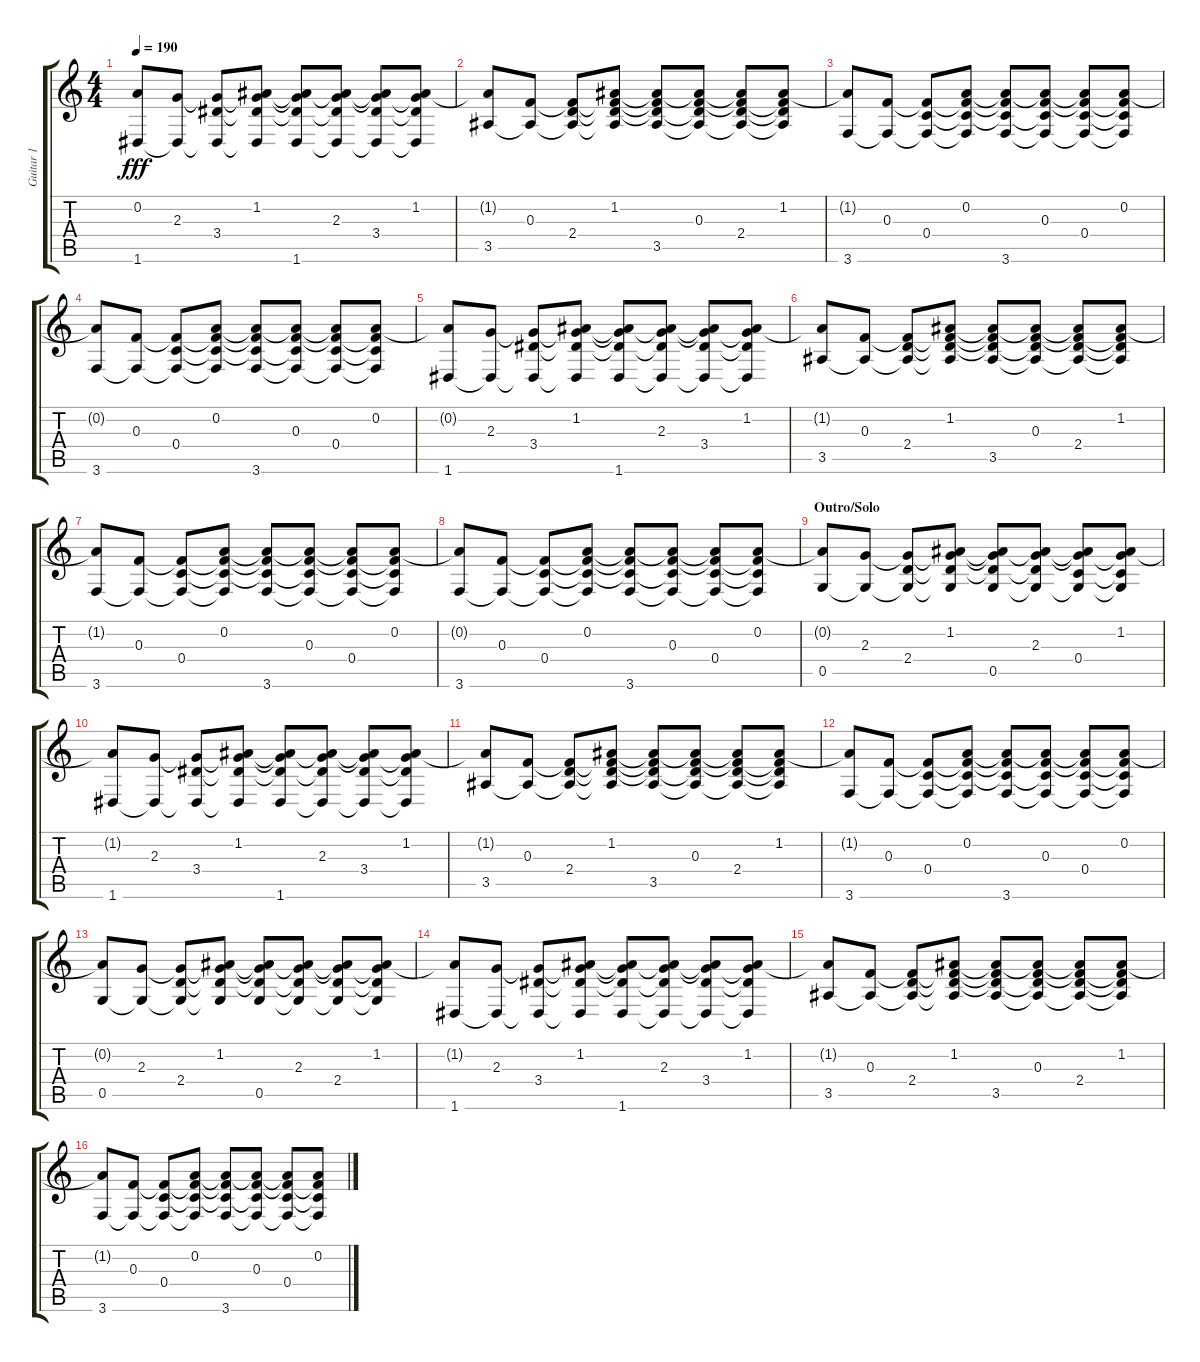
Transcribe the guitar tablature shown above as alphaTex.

\track ("Guitar 1" "Guitar 1") {instrument acousticguitarnylon}
\staff {score tabs}
\tuning (D4 A3 F3 C3 G2 D2) {hide}
\ts (4 4)
\tempo 190
\clef g2
\ks c
(0.2{t} 1.6).8{dy fff} (2.3 1.6{t}).8 (2.3{t} 3.4 1.6{t}).8 (1.2 2.3{t} 3.4{t} 1.6{t}).8 (1.2{t} 2.3{t} 3.4{t} 1.6).8 (1.2{t} 2.3 3.4{t} 1.6{t}).8 (1.2{t} 2.3{t} 3.4 1.6{t}).8 (1.2 2.3{t} 3.4{t} 1.6{t}).8 |
(1.2{t} 3.5).8 (0.3 3.5{t}).8 (0.3{t} 2.4 3.5{t}).8 (1.2 0.3{t} 2.4{t} 3.5{t}).8 (1.2{t} 0.3{t} 2.4{t} 3.5).8 (1.2{t} 0.3 2.4{t} 3.5{t}).8 (1.2{t} 0.3{t} 2.4 3.5{t}).8 (1.2 0.3{t} 2.4{t} 3.5{t}).8 |
(1.2{t} 3.6).8 (0.3 3.6{t}).8 (0.3{t} 0.4 3.6{t}).8 (0.2 0.3{t} 0.4{t} 3.6{t}).8 (0.2{t} 0.3{t} 0.4{t} 3.6).8 (0.2{t} 0.3 0.4{t} 3.6{t}).8 (0.2{t} 0.3{t} 0.4 3.6{t}).8 (0.2 0.3{t} 0.4{t} 3.6{t}).8 |
(0.2{t} 3.6).8 (0.3 3.6{t}).8 (0.3{t} 0.4 3.6{t}).8 (0.2 0.3{t} 0.4{t} 3.6{t}).8 (0.2{t} 0.3{t} 0.4{t} 3.6).8 (0.2{t} 0.3 0.4{t} 3.6{t}).8 (0.2{t} 0.3{t} 0.4 3.6{t}).8 (0.2 0.3{t} 0.4{t} 3.6{t}).8 |
(0.2{t} 1.6).8 (2.3 1.6{t}).8 (2.3{t} 3.4 1.6{t}).8 (1.2 2.3{t} 3.4{t} 1.6{t}).8 (1.2{t} 2.3{t} 3.4{t} 1.6).8 (1.2{t} 2.3 3.4{t} 1.6{t}).8 (1.2{t} 2.3{t} 3.4 1.6{t}).8 (1.2 2.3{t} 3.4{t} 1.6{t}).8 |
(1.2{t} 3.5).8 (0.3 3.5{t}).8 (0.3{t} 2.4 3.5{t}).8 (1.2 0.3{t} 2.4{t} 3.5{t}).8 (1.2{t} 0.3{t} 2.4{t} 3.5).8 (1.2{t} 0.3 2.4{t} 3.5{t}).8 (1.2{t} 0.3{t} 2.4 3.5{t}).8 (1.2 0.3{t} 2.4{t} 3.5{t}).8 |
(1.2{t} 3.6).8 (0.3 3.6{t}).8 (0.3{t} 0.4 3.6{t}).8 (0.2 0.3{t} 0.4{t} 3.6{t}).8 (0.2{t} 0.3{t} 0.4{t} 3.6).8 (0.2{t} 0.3 0.4{t} 3.6{t}).8 (0.2{t} 0.3{t} 0.4 3.6{t}).8 (0.2 0.3{t} 0.4{t} 3.6{t}).8 |
(0.2{t} 3.6).8 (0.3 3.6{t}).8 (0.3{t} 0.4 3.6{t}).8 (0.2 0.3{t} 0.4{t} 3.6{t}).8 (0.2{t} 0.3{t} 0.4{t} 3.6).8 (0.2{t} 0.3 0.4{t} 3.6{t}).8 (0.2{t} 0.3{t} 0.4 3.6{t}).8 (0.2 0.3{t} 0.4{t} 3.6{t}).8 |
\section ("" "Outro/Solo")
(0.2{t} 0.5).8 (2.3 0.5{t}).8 (2.3{t} 2.4 0.5{t}).8 (1.2 2.3{t} 2.4{t} 0.5{t}).8 (1.2{t} 2.3{t} 2.4{t} 0.5).8 (1.2{t} 2.3 2.4{t} 0.5{t}).8 (1.2{t} 2.3{t} 0.4 0.5{t}).8 (1.2 2.3{t} 0.4{t} 0.5{t}).8 |
(1.2{t} 1.6).8 (2.3 1.6{t}).8 (2.3{t} 3.4 1.6{t}).8 (1.2 2.3{t} 3.4{t} 1.6{t}).8 (1.2{t} 2.3{t} 3.4{t} 1.6).8 (1.2{t} 2.3 3.4{t} 1.6{t}).8 (1.2{t} 2.3{t} 3.4 1.6{t}).8 (1.2 2.3{t} 3.4{t} 1.6{t}).8 |
(1.2{t} 3.5).8 (0.3 3.5{t}).8 (0.3{t} 2.4 3.5{t}).8 (1.2 0.3{t} 2.4{t} 3.5{t}).8 (1.2{t} 0.3{t} 2.4{t} 3.5).8 (1.2{t} 0.3 2.4{t} 3.5{t}).8 (1.2{t} 0.3{t} 2.4 3.5{t}).8 (1.2 0.3{t} 2.4{t} 3.5{t}).8 |
(1.2{t} 3.6).8 (0.3 3.6{t}).8 (0.3{t} 0.4 3.6{t}).8 (0.2 0.3{t} 0.4{t} 3.6{t}).8 (0.2{t} 0.3{t} 0.4{t} 3.6).8 (0.2{t} 0.3 0.4{t} 3.6{t}).8 (0.2{t} 0.3{t} 0.4 3.6{t}).8 (0.2 0.3{t} 0.4{t} 3.6{t}).8 |
(0.2{t} 0.5).8 (2.3 0.5{t}).8 (2.3{t} 2.4 0.5{t}).8 (1.2 2.3{t} 2.4{t} 0.5{t}).8 (1.2{t} 2.3{t} 2.4{t} 0.5).8 (1.2{t} 2.3 2.4{t} 0.5{t}).8 (1.2{t} 2.3{t} 2.4 0.5{t}).8 (1.2 2.3{t} 2.4{t} 0.5{t}).8 |
(1.2{t} 1.6).8 (2.3 1.6{t}).8 (2.3{t} 3.4 1.6{t}).8 (1.2 2.3{t} 3.4{t} 1.6{t}).8 (1.2{t} 2.3{t} 3.4{t} 1.6).8 (1.2{t} 2.3 3.4{t} 1.6{t}).8 (1.2{t} 2.3{t} 3.4 1.6{t}).8 (1.2 2.3{t} 3.4{t} 1.6{t}).8 |
(1.2{t} 3.5).8 (0.3 3.5{t}).8 (0.3{t} 2.4 3.5{t}).8 (1.2 0.3{t} 2.4{t} 3.5{t}).8 (1.2{t} 0.3{t} 2.4{t} 3.5).8 (1.2{t} 0.3 2.4{t} 3.5{t}).8 (1.2{t} 0.3{t} 2.4 3.5{t}).8 (1.2 0.3{t} 2.4{t} 3.5{t}).8 |
(1.2{t} 3.6).8 (0.3 3.6{t}).8 (0.3{t} 0.4 3.6{t}).8 (0.2 0.3{t} 0.4{t} 3.6{t}).8 (0.2{t} 0.3{t} 0.4{t} 3.6).8 (0.2{t} 0.3 0.4{t} 3.6{t}).8 (0.2{t} 0.3{t} 0.4 3.6{t}).8 (0.2 0.3{t} 0.4{t} 3.6{t}).8
